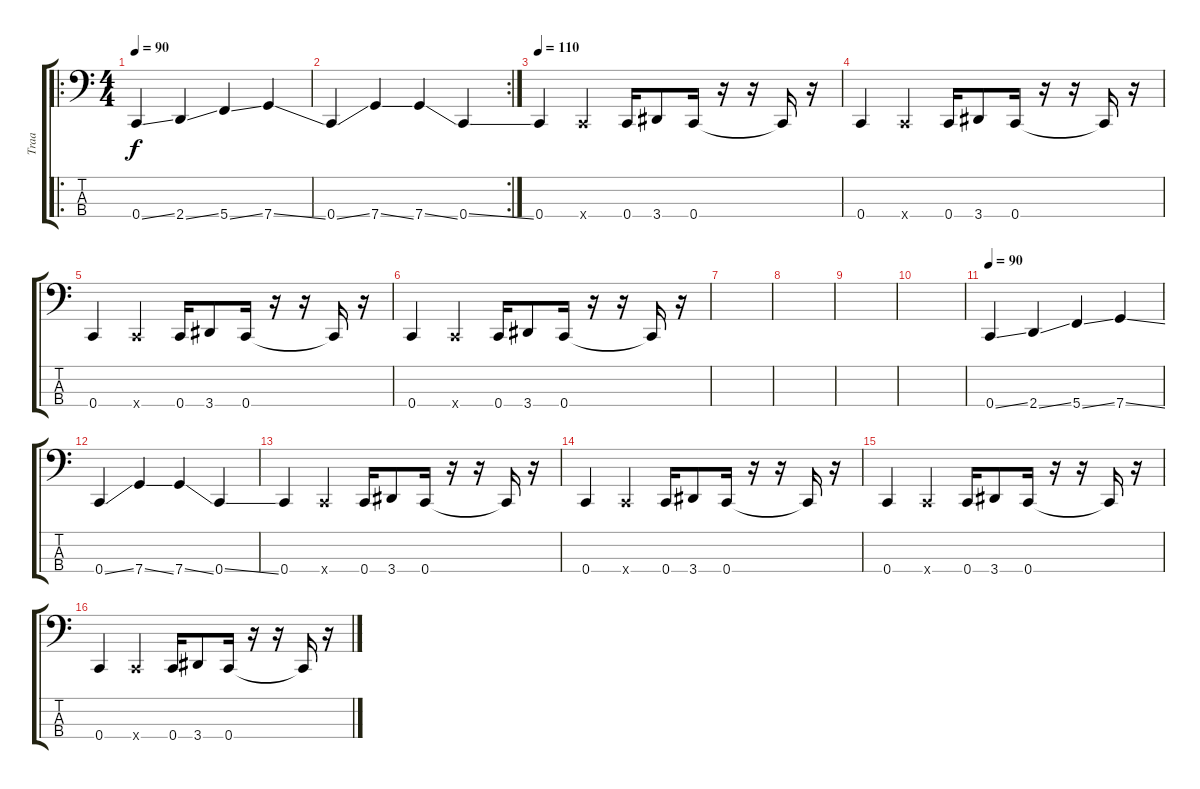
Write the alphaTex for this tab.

\track ("Traa" "Traa") {instrument electricbassfinger}
\staff {score tabs}
\tuning (F2 C2 G1 C1) {hide}
\ro
\ts (4 4)
\tempo 90
\clef f4
\ks c
0.4{ss}.4{dy f} 2.4{ss}.4 5.4{ss}.4 7.4{ss}.4 |
\rc 2
0.4{ss}.4 7.4{ss}.4 7.4{ss}.4 0.4{ss}.4 |
\tempo 110
0.4.4 0.4{x}.4 0.4.16 3.4.8 0.4.16 r.16 r.16 0.4{t}.16 r.16 |
0.4.4 0.4{x}.4 0.4.16 3.4.8 0.4.16 r.16 r.16 0.4{t}.16 r.16 |
0.4.4 0.4{x}.4 0.4.16 3.4.8 0.4.16 r.16 r.16 0.4{t}.16 r.16 |
0.4.4 0.4{x}.4 0.4.16 3.4.8 0.4.16 r.16 r.16 0.4{t}.16 r.16 |
|
|
|
|
\tempo 90
0.4{ss}.4 2.4{ss}.4 5.4{ss}.4 7.4{ss}.4 |
0.4{ss}.4 7.4{ss}.4 7.4{ss}.4 0.4{ss}.4 |
0.4.4 0.4{x}.4 0.4.16 3.4.8 0.4.16 r.16 r.16 0.4{t}.16 r.16 |
0.4.4 0.4{x}.4 0.4.16 3.4.8 0.4.16 r.16 r.16 0.4{t}.16 r.16 |
0.4.4 0.4{x}.4 0.4.16 3.4.8 0.4.16 r.16 r.16 0.4{t}.16 r.16 |
0.4.4 0.4{x}.4 0.4.16 3.4.8 0.4.16 r.16 r.16 0.4{t}.16 r.16
